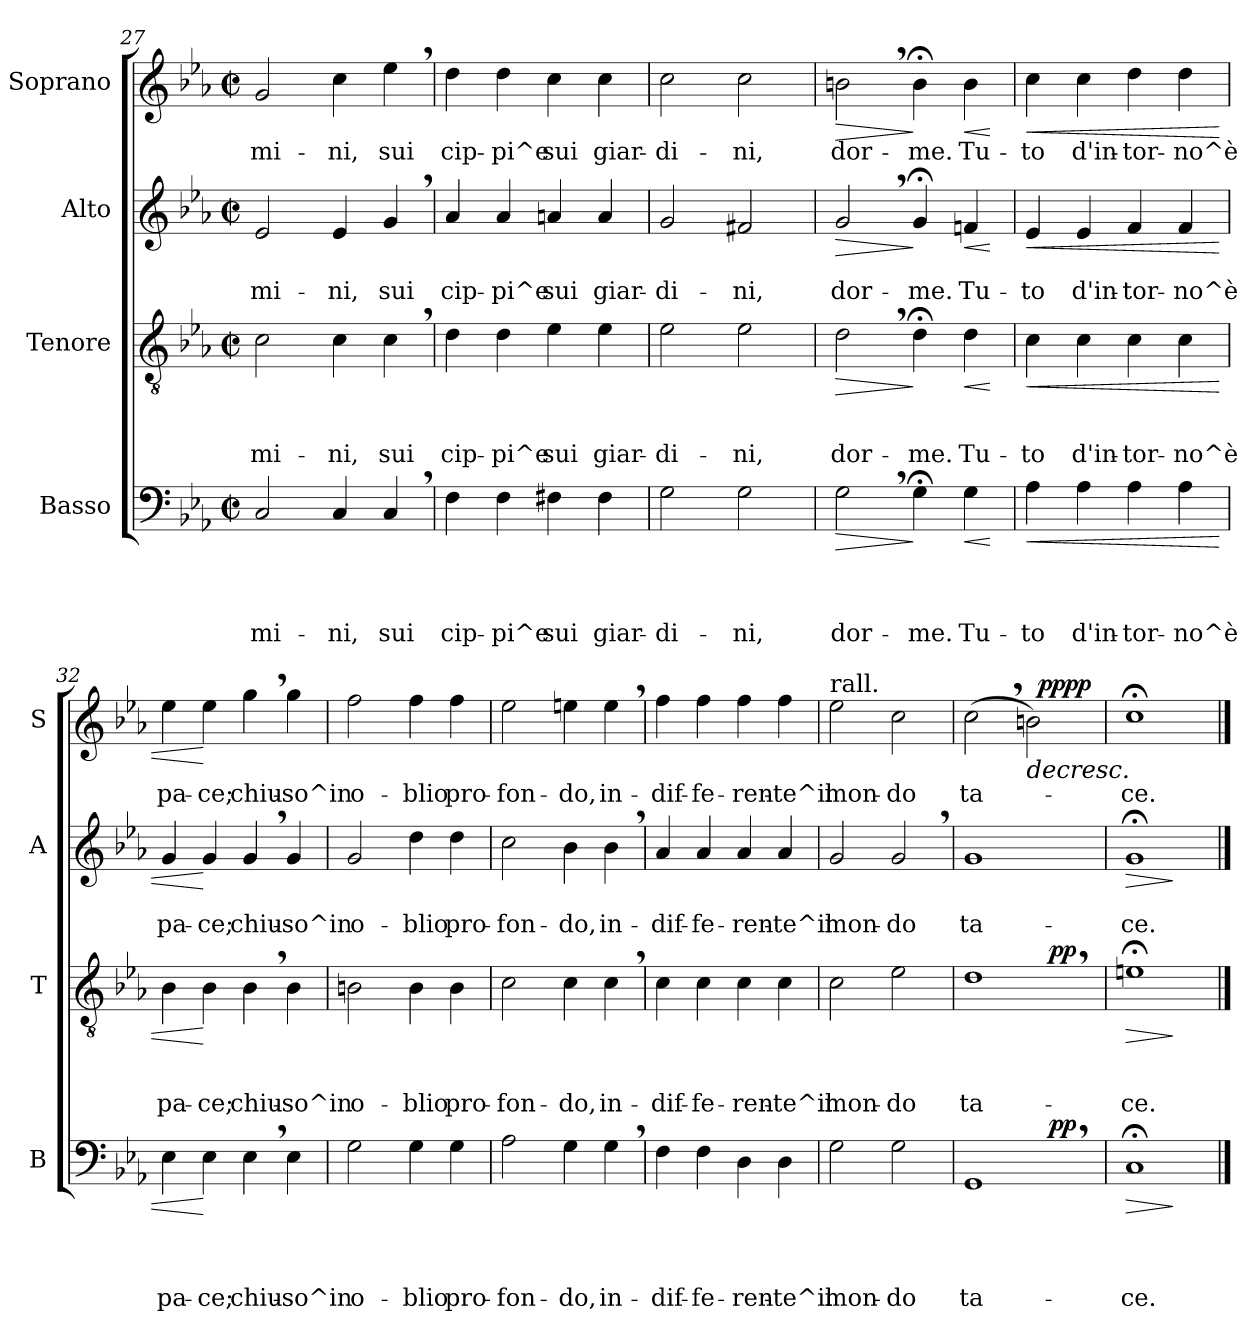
**kern	**text	**text	**text	**text	**dynam	**kern	**text	**text	**text	**dynam	**kern	**text	**text	**dynam	**kern	**text	**dynam
*part4	*part4	*part4	*part4	*part4	*part4	*part3	*part3	*part3	*part3	*part3	*part2	*part2	*part2	*part2	*part1	*part1	*part1
*staff4	*staff4	*staff4	*staff4	*staff4	*staff4	*staff3	*staff3	*staff3	*staff3	*staff3	*staff2	*staff2	*staff2	*staff2	*staff1	*staff1	*staff1
*I"Basso	*	*	*	*	*	*I"Tenore	*	*	*	*	*I"Alto	*	*	*	*I"Soprano	*	*
*I'B	*	*	*	*	*	*I'T	*	*	*	*	*I'A	*	*	*	*I'S	*	*
!!LO:PB:g=z
*clefF4	*	*	*	*	*	*clefGv2	*	*	*	*	*clefG2	*	*	*	*clefG2	*	*
*k[b-e-a-]	*	*	*	*	*	*k[b-e-a-]	*	*	*	*	*k[b-e-a-]	*	*	*	*k[b-e-a-]	*	*
*E-:	*	*	*	*	*	*E-:	*	*	*	*	*E-:	*	*	*	*E-:	*	*
*M2/2	*	*	*	*	*	*M2/2	*	*	*	*	*M2/2	*	*	*	*M2/2	*	*
*met(c|)	*	*	*	*	*	*met(c|)	*	*	*	*	*met(c|)	*	*	*	*met(c|)	*	*
=27	=27	=27	=27	=27	=27	=27	=27	=27	=27	=27	=27	=27	=27	=27	=27	=27	=27
!	!	!	!	!LO:LY:b	!	!	!	!	!LO:LY:b	!	!	!	!LO:LY:b	!	!	!LO:LY:b	!
2C/	.	.	.	-mi-	.	2c\	.	.	-mi-	.	2e-/	.	-mi-	.	2g/	-mi-	.
!	!	!	!	!LO:LY:b	!	!	!	!	!LO:LY:b	!	!	!	!LO:LY:b	!	!	!LO:LY:b	!
4C/	.	.	.	-ni,	.	4c\	.	.	-ni,	.	4e-/	.	-ni,	.	4cc\	-ni,	.
!	!	!	!	!LO:LY:b	!	!	!	!	!LO:LY:b	!	!	!	!LO:LY:b	!	!	!LO:LY:b	!
4C,>/	.	.	.	sui	.	4c,>\	.	.	sui	.	4g,>/	.	sui	.	4ee-,>\	sui	.
=28	=28	=28	=28	=28	=28	=28	=28	=28	=28	=28	=28	=28	=28	=28	=28	=28	=28
!	!	!	!	!LO:LY:b	!	!	!	!	!LO:LY:b	!	!	!	!LO:LY:b	!	!	!LO:LY:b	!
4F\	.	.	.	cip-	.	4d\	.	.	cip-	.	4a-/	.	cip-	.	4dd\	cip-	.
!	!	!	!	!LO:LY:b	!	!	!	!	!LO:LY:b	!	!	!	!LO:LY:b	!	!	!LO:LY:b	!
4F\	.	.	.	-pi^e	.	4d\	.	.	-pi^e	.	4a-/	.	-pi^e	.	4dd\	-pi^e	.
!	!	!	!	!LO:LY:b	!	!	!	!	!LO:LY:b	!	!	!	!LO:LY:b	!	!	!LO:LY:b	!
4F#X\	.	.	.	sui	.	4e-\	.	.	sui	.	4an/	.	sui	.	4cc\	sui	.
!	!	!	!	!LO:LY:b	!	!	!	!	!LO:LY:b	!	!	!	!LO:LY:b	!	!	!LO:LY:b	!
4F#\	.	.	.	giar-	.	4e-\	.	.	giar-	.	4a/	.	giar-	.	4cc\	giar-	.
=29	=29	=29	=29	=29	=29	=29	=29	=29	=29	=29	=29	=29	=29	=29	=29	=29	=29
!	!	!	!	!LO:LY:b	!	!	!	!	!LO:LY:b	!	!	!	!LO:LY:b	!	!	!LO:LY:b	!
2G\	.	.	.	-di-	.	2e-\	.	.	-di-	.	2g/	.	-di-	.	2cc\	-di-	.
!	!	!	!	!LO:LY:b	!	!	!	!	!LO:LY:b	!	!	!	!LO:LY:b	!	!	!LO:LY:b	!
2G\	.	.	.	-ni,	.	2e-\	.	.	-ni,	.	2f#X/	.	-ni,	.	2cc\	-ni,	.
=30	=30	=30	=30	=30	=30	=30	=30	=30	=30	=30	=30	=30	=30	=30	=30	=30	=30
!	!	!	!	!LO:LY:b	!LO:HP:b	!	!	!	!LO:LY:b	!LO:HP:b	!	!	!LO:LY:b	!LO:HP:b	!	!LO:LY:b	!LO:HP:b
2G,>\	.	.	.	dor-	>	2d,>\	.	.	dor-	>	2g,>/	.	dor-	>	2bn,>\	dor-	>
!	!	!	!	!LO:LY:b	!	!	!	!	!LO:LY:b	!	!	!	!LO:LY:b	!	!	!LO:LY:b	!
4G;<\	.	.	.	-me.	]	4d;<\	.	.	-me.	]	4g;/	.	-me.	]	4b;<\	-me.	]
!	!	!	!	!LO:LY:b	!LO:HP:b	!	!	!	!LO:LY:b	!LO:HP:b	!	!	!LO:LY:b	!LO:HP:b	!	!LO:LY:b	!LO:HP:b
4G\	.	.	.	Tu-	<	4d\	.	.	Tu-	<	4fni/	.	Tu-	<	4b\	Tu-	<
.	.	.	.	.	[	.	.	.	.	[	.	.	.	[	.	.	[
!!LO:LB:g=z
=31	=31	=31	=31	=31	=31	=31	=31	=31	=31	=31	=31	=31	=31	=31	=31	=31	=31
!	!	!	!	!LO:LY:b	!LO:HP:b	!	!	!	!LO:LY:b	!LO:HP:b	!	!	!LO:LY:b	!LO:HP:b	!	!LO:LY:b	!LO:HP:b
4A-\	.	.	.	-to	<	4c\	.	.	-to	<	4e-/	.	-to	<	4cc\	-to	<
!	!	!	!	!LO:LY:b	!	!	!	!	!LO:LY:b	!	!	!	!LO:LY:b	!	!	!LO:LY:b	!
4A-\	.	.	.	d'in-	.	4c\	.	.	d'in-	.	4e-/	.	d'in-	.	4cc\	d'in-	.
!	!	!	!	!LO:LY:b	!	!	!	!	!LO:LY:b	!	!	!	!LO:LY:b	!	!	!LO:LY:b	!
4A-\	.	.	.	-tor-	.	4c\	.	.	-tor-	.	4f/	.	-tor-	.	4dd\	-tor-	.
!	!	!	!	!LO:LY:b	!	!	!	!	!LO:LY:b	!	!	!	!LO:LY:b	!	!	!LO:LY:b	!
4A-\	.	.	.	-no^è	.	4c\	.	.	-no^è	.	4f/	.	-no^è	.	4dd\	-no^è	.
=32	=32	=32	=32	=32	=32	=32	=32	=32	=32	=32	=32	=32	=32	=32	=32	=32	=32
!	!	!	!	!LO:LY:b	!	!	!	!	!LO:LY:b	!	!	!	!LO:LY:b	!	!	!LO:LY:b	!
4E-\	.	.	.	pa-	.	4B-\	.	.	pa-	.	4g/	.	pa-	.	4ee-\	pa-	.
!	!	!	!	!LO:LY:b	!	!	!	!	!LO:LY:b	!	!	!	!LO:LY:b	!	!	!LO:LY:b	!
4E-\	.	.	.	-ce;	[	4B-\	.	.	-ce;	[	4g/	.	-ce;	[	4ee-\	-ce;	[
!	!	!	!	!LO:LY:b	!	!	!	!	!LO:LY:b	!	!	!	!LO:LY:b	!	!	!LO:LY:b	!
4E-,>\	.	.	.	chiu-	.	4B-,>\	.	.	chiu-	.	4g,>/	.	chiu-	.	4gg,>\	chiu-	.
!	!	!	!	!LO:LY:b	!	!	!	!	!LO:LY:b	!	!	!	!LO:LY:b	!	!	!LO:LY:b	!
4E-\	.	.	.	-so^in	.	4B-\	.	.	-so^in	.	4g/	.	-so^in	.	4gg\	-so^in	.
=33	=33	=33	=33	=33	=33	=33	=33	=33	=33	=33	=33	=33	=33	=33	=33	=33	=33
!	!	!	!	!LO:LY:b	!	!	!	!	!LO:LY:b	!	!	!	!LO:LY:b	!	!	!LO:LY:b	!
2G\	.	.	.	o-	.	2Bn\	.	.	o-	.	2g/	.	o-	.	2ff\	o-	.
!	!	!	!	!LO:LY:b	!	!	!	!	!LO:LY:b	!	!	!	!LO:LY:b	!	!	!LO:LY:b	!
4G\	.	.	.	-blio	.	4B\	.	.	-blio	.	4dd\	.	-blio	.	4ff\	-blio	.
!	!	!	!	!LO:LY:b	!	!	!	!	!LO:LY:b	!	!	!	!LO:LY:b	!	!	!LO:LY:b	!
4G\	.	.	.	pro-	.	4B\	.	.	pro-	.	4dd\	.	pro-	.	4ff\	pro-	.
=34	=34	=34	=34	=34	=34	=34	=34	=34	=34	=34	=34	=34	=34	=34	=34	=34	=34
!	!	!	!	!LO:LY:b	!	!	!	!	!LO:LY:b	!	!	!	!LO:LY:b	!	!	!LO:LY:b	!
2A-\	.	.	.	-fon-	.	2c\	.	.	-fon-	.	2cc\	.	-fon-	.	2ee-\	-fon-	.
!	!	!	!	!LO:LY:b	!	!	!	!	!LO:LY:b	!	!	!	!LO:LY:b	!	!	!LO:LY:b	!
4G\	.	.	.	-do,	.	4c\	.	.	-do,	.	4b-\	.	-do,	.	4een\	-do,	.
!	!	!	!	!LO:LY:b	!	!	!	!	!LO:LY:b	!	!	!	!LO:LY:b	!	!	!LO:LY:b	!
4G,>\	.	.	.	in-	.	4c,>\	.	.	in-	.	4b-,>\	.	in-	.	4ee,>\	in-	.
!!LO:PB:g=z
=35	=35	=35	=35	=35	=35	=35	=35	=35	=35	=35	=35	=35	=35	=35	=35	=35	=35
!	!	!	!	!LO:LY:b	!	!	!	!	!LO:LY:b	!	!	!	!LO:LY:b	!	!	!LO:LY:b	!
4F\	.	.	.	-dif-	.	4c\	.	.	-dif-	.	4a-/	.	-dif-	.	4ff\	-dif-	.
!	!	!	!	!LO:LY:b	!	!	!	!	!LO:LY:b	!	!	!	!LO:LY:b	!	!	!LO:LY:b	!
4F\	.	.	.	-fe-	.	4c\	.	.	-fe-	.	4a-/	.	-fe-	.	4ff\	-fe-	.
!	!	!	!	!LO:LY:b	!	!	!	!	!LO:LY:b	!	!	!	!LO:LY:b	!	!	!LO:LY:b	!
4D\	.	.	.	-ren-	.	4c\	.	.	-ren-	.	4a-/	.	-ren-	.	4ff\	-ren-	.
!	!	!	!	!LO:LY:b	!	!	!	!	!LO:LY:b	!	!	!	!LO:LY:b	!	!	!LO:LY:b	!
4D\	.	.	.	-te^il	.	4c\	.	.	-te^il	.	4a-/	.	-te^il	.	4ff\	-te^il	.
=36	=36	=36	=36	=36	=36	=36	=36	=36	=36	=36	=36	=36	=36	=36	=36	=36	=36
!	!	!	!	!	!	!	!	!	!	!	!	!	!	!	!LO:TX:a:t=rall.	!	!
!	!	!	!	!LO:LY:b	!	!	!	!	!LO:LY:b	!	!	!	!LO:LY:b	!	!	!LO:LY:b	!
2G\	.	.	.	mon-	.	2c\	.	.	mon-	.	2g/	.	mon-	.	2ee-\	mon-	.
!	!	!	!	!LO:LY:b	!	!	!	!	!LO:LY:b	!	!	!	!LO:LY:b	!	!	!LO:LY:b	!
2G\	.	.	.	-do	.	2e-\	.	.	-do	.	2g,>/	.	-do	.	2cc\	-do	.
=37	=37	=37	=37	=37	=37	=37	=37	=37	=37	=37	=37	=37	=37	=37	=37	=37	=37
!	!	!	!	!LO:LY:b	!	!	!	!	!LO:LY:b	!	!	!	!LO:LY:b	!	!	!LO:LY:b	!
*^	*	*	*	*	*	*^	*	*	*	*	*	*	*	*	*^	*	*
1GG,>	2ryy	.	.	.	ta-	.	1d,<	2ryy	.	.	ta-	.	1g	.	ta-	.	(>2cc,>\	2ryy	ta-	.
!	!	!	!	!	!	!	!	!	!	!	!	!	!	!	!	!	!	!	!	!LO:HP:b
.	16ryy	.	.	.	.	.	.	16ryy	.	.	.	.	.	.	.	.	2bn\)	32ryy	.	>
!	!	!	!	!	!	!	!	!	!	!	!	!	!	!	!	!	!	!	!	!LO:DY:a
!	!	!	!	!	!	!	!	!	!	!	!	!	!	!	!	!	!	!	!	!LO:DY:n=1:b
.	.	.	.	.	.	.	.	.	.	.	.	.	.	.	.	.	.	4...ryy	.	pp pp
!	!	!	!	!	!	!LO:DY:a	!	!	!	!	!	!LO:DY:a	!	!	!	!	!	!	!	!
.	4..ryy	.	.	.	.	pp	.	4..ryy	.	.	.	pp	.	.	.	.	.	.	.	.
=38	=38	=38	=38	=38	=38	=38	=38	=38	=38	=38	=38	=38	=38	=38	=38	=38	=38	=38	=38	=38
!	!	!	!	!	!LO:LY:b	!LO:HP:b	!	!	!	!	!LO:LY:b	!LO:HP:b	!	!	!LO:LY:b	!LO:HP:b	!	!	!LO:LY:b	!
*v	*v	*	*	*	*	*	*	*	*	*	*	*	*	*	*	*	*v	*v	*	*
*	*	*	*	*	*	*v	*v	*	*	*	*	*	*	*	*	*	*	*
1C;	.	.	.	-ce.	>	1en;<	.	.	-ce.	>	1g;	.	-ce.	>	1cc;<	-ce.	.
.	.	.	.	.	]	.	.	.	.	]	.	.	.	]	.	.	]
==	==	==	==	==	==	==	==	==	==	==	==	==	==	==	==	==	==
*-	*-	*-	*-	*-	*-	*-	*-	*-	*-	*-	*-	*-	*-	*-	*-	*-	*-
